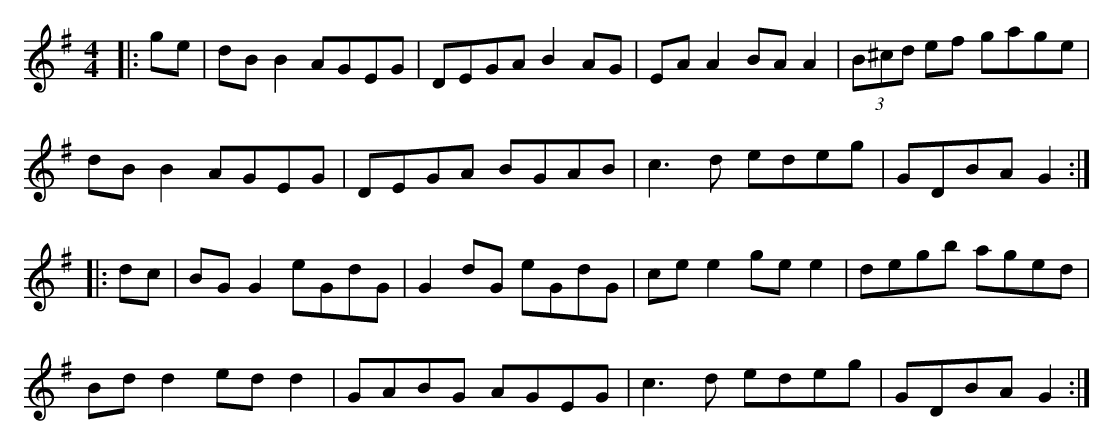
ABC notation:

X:1
M:4/4
K:G
|:ge|dBB2 AGEG|DEGA B2AG|EAA2 BAA2|(3B^cd ef gage|
dBB2 AGEG|DEGA BGAB|c3d edeg|GDBA G2:|
|:dc|BGG2 eGdG|G2dG eGdG|cee2 gee2|degb aged|
Bdd2 edd2|GABG AGEG|c3d edeg|GDBA G2:|
